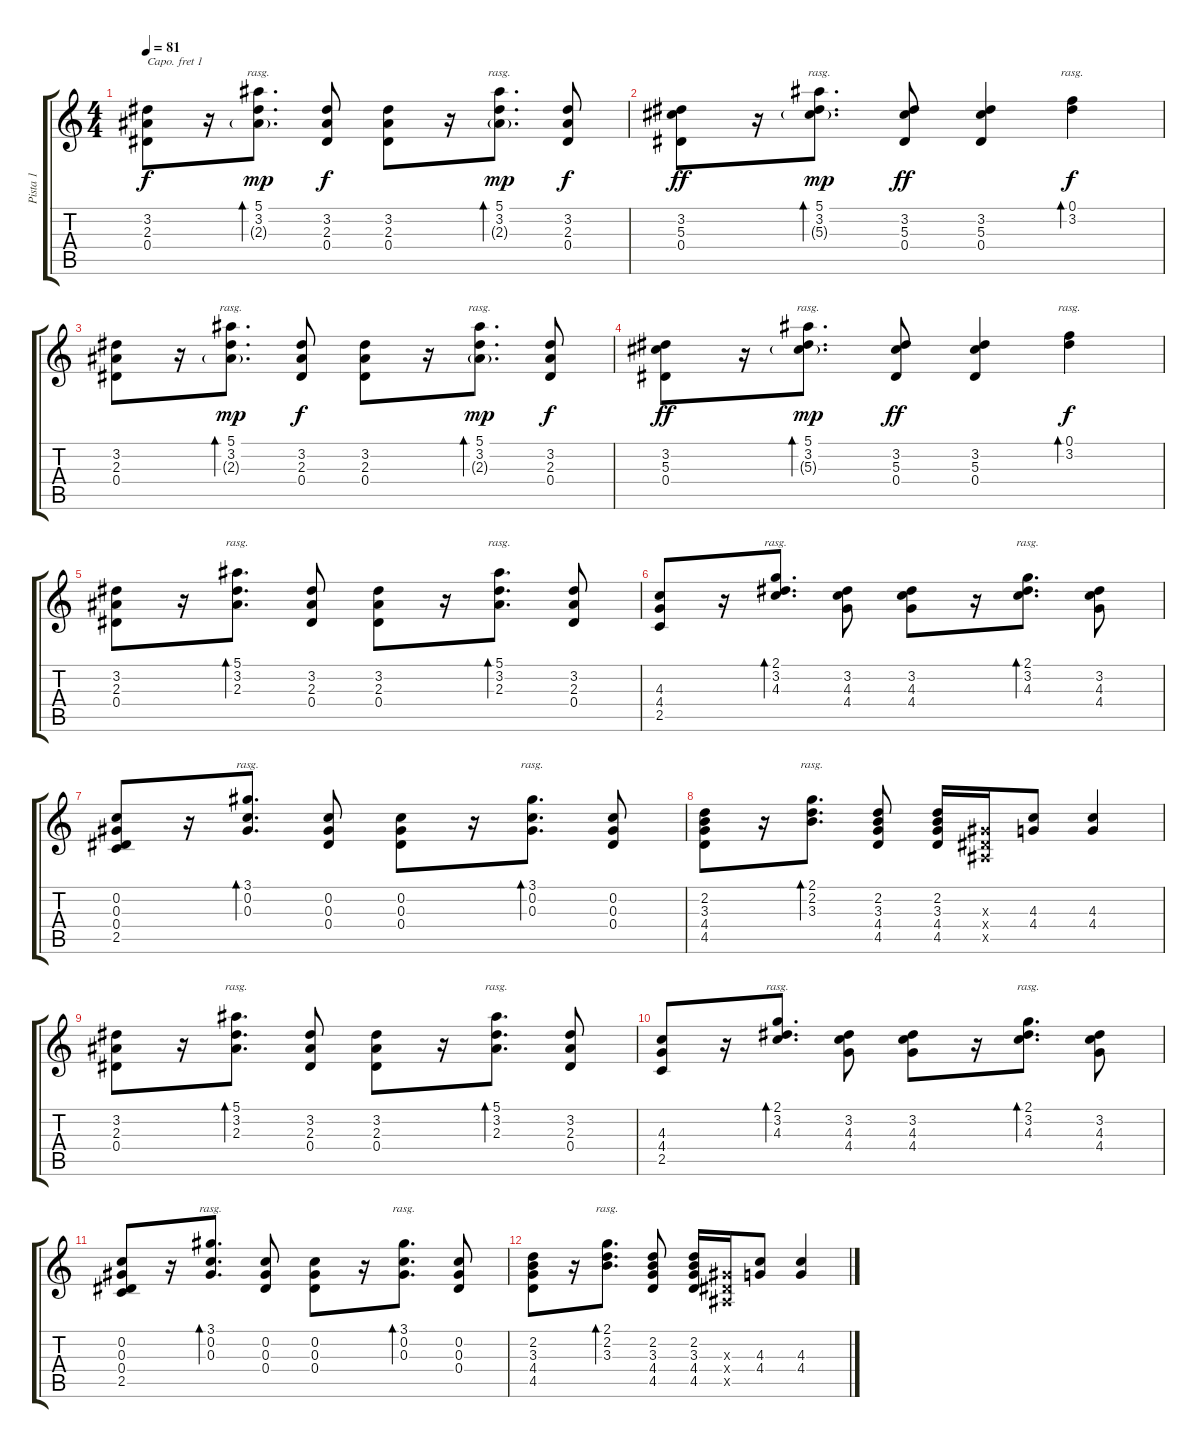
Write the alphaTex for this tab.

\track ("Pista 1" "Pista 1") {instrument electricguitarclean}
\staff {score tabs}
\capo 1
\tuning (E4 B3 G3 D3 A2 E2) {hide}
\ts (4 4)
\tempo 81
\clef g2
\ks c
(3.2 2.3 0.4).8{dy f instrument electricguitarclean} r.16 (5.1 3.2 2.3{g}).8{d bd 30 rasg ii dy mp} (3.2 2.3 0.4).8{dy f} (3.2 2.3 0.4).8 r.16 (5.1 3.2 2.3{g}).8{d bd 60 rasg ii dy mp} (3.2 2.3 0.4).8{dy f} |
(3.2 5.3 0.4).8{dy ff} r.16 (5.1 3.2 5.3{g}).8{d bd 60 rasg ii dy mp} (3.2 5.3 0.4).8{dy ff} (3.2 5.3 0.4).4 (0.1 3.2).4{bd 60 rasg ii dy f} |
(3.2 2.3 0.4).8 r.16 (5.1 3.2 2.3{g}).8{d bd 60 rasg ii dy mp} (3.2 2.3 0.4).8{dy f} (3.2 2.3 0.4).8 r.16 (5.1 3.2 2.3{g}).8{d bd 60 rasg ii dy mp} (3.2 2.3 0.4).8{dy f} |
(3.2 5.3 0.4).8{dy ff} r.16 (5.1 3.2 5.3{g}).8{d bd 60 rasg ii dy mp} (3.2 5.3 0.4).8{dy ff} (3.2 5.3 0.4).4 (0.1 3.2).4{bd 60 rasg ii dy f} |
(3.2 2.3 0.4).8 r.16 (5.1 3.2 2.3).8{d bd 60 rasg ii} (3.2 2.3 0.4).8 (3.2 2.3 0.4).8 r.16 (5.1 3.2 2.3).8{d bd 60 rasg ii} (3.2 2.3 0.4).8 |
(4.3 4.4 2.5).8 r.16 (2.1 3.2 4.3).8{d bd 60 rasg ii} (3.2 4.3 4.4).8 (3.2 4.3 4.4).8 r.16 (2.1 3.2 4.3).8{d bd 60 rasg ii} (3.2 4.3 4.4).8 |
(0.2 0.3 0.4 2.5).8 r.16 (3.1 0.2 0.3).8{d bd 60 rasg ii} (0.2 0.3 0.4).8 (0.2 0.3 0.4).8 r.16 (3.1 0.2 0.3).8{d bd 60 rasg ii} (0.2 0.3 0.4).8 |
(2.2 3.3 4.4 4.5).8 r.16 (2.1 2.2 3.3).8{d bd 60 rasg ii} (2.2 3.3 4.4 4.5).8 (2.2 3.3 4.4 4.5).16 (0.3{x} 0.4{x} 0.5{x}).16 (4.3 4.4).8 (4.3 4.4).4 |
(3.2 2.3 0.4).8 r.16 (5.1 3.2 2.3).8{d bd 60 rasg ii} (3.2 2.3 0.4).8 (3.2 2.3 0.4).8 r.16 (5.1 3.2 2.3).8{d bd 60 rasg ii} (3.2 2.3 0.4).8 |
(4.3 4.4 2.5).8 r.16 (2.1 3.2 4.3).8{d bd 60 rasg ii} (3.2 4.3 4.4).8 (3.2 4.3 4.4).8 r.16 (2.1 3.2 4.3).8{d bd 60 rasg ii} (3.2 4.3 4.4).8 |
(0.2 0.3 0.4 2.5).8 r.16 (3.1 0.2 0.3).8{d bd 60 rasg ii} (0.2 0.3 0.4).8 (0.2 0.3 0.4).8 r.16 (3.1 0.2 0.3).8{d bd 60 rasg ii} (0.2 0.3 0.4).8 |
(2.2 3.3 4.4 4.5).8 r.16 (2.1 2.2 3.3).8{d bd 60 rasg ii} (2.2 3.3 4.4 4.5).8 (2.2 3.3 4.4 4.5).16 (0.3{x} 0.4{x} 0.5{x}).16 (4.3 4.4).8 (4.3 4.4).4
